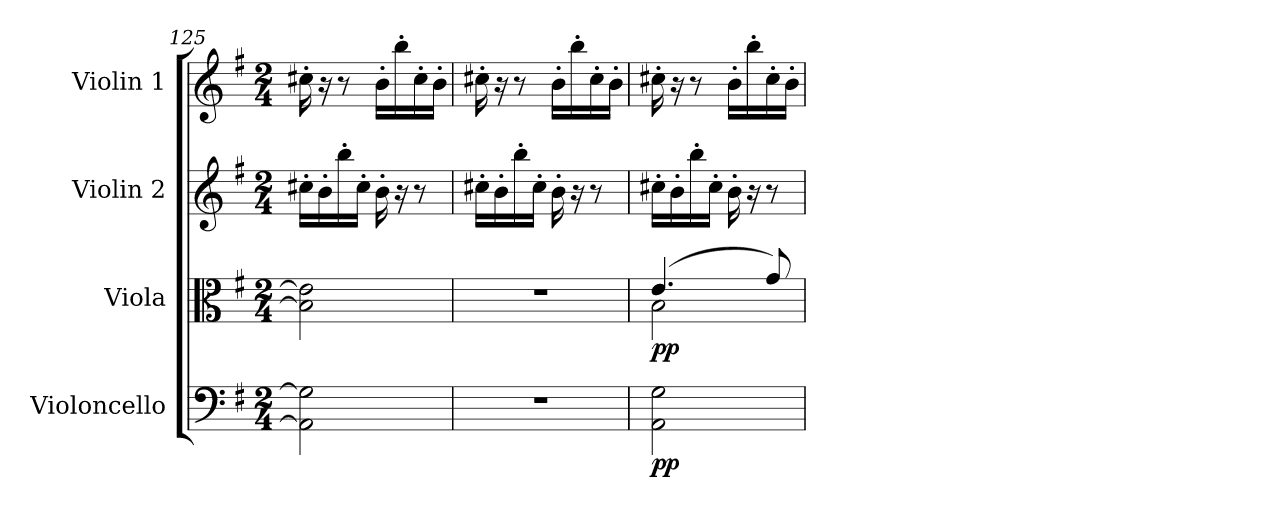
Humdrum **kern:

**kern	**dynam	**kern	**dynam	**kern	**kern
*part4	*part4	*part3	*part3	*part2	*part1
*staff4	*staff4	*staff3	*staff3	*staff2	*staff1
*I"Violoncello	*	*I"Viola	*	*I"Violin 2	*I"Violin 1
*I'Vc	*	*I'Vla	*	*I'Vln	*I'Vln
*clefF4	*	*clefC3	*	*clefG2	*clefG2
*k[f#]	*	*k[f#]	*	*k[f#]	*k[f#]
*M2/4	*	*M2/4	*	*M2/4	*M2/4
=125	=125	=125	=125	=125	=125
2AA\] 2G\]	.	2B\] 2e\]	.	16cc#X'\LL	16cc#X'\
.	.	.	.	16b'\	16r
.	.	.	.	16bb'\	8r
.	.	.	.	16cc#'\JJ	.
.	.	.	.	16b'\	16b'\LL
.	.	.	.	16r	16bb'\
.	.	.	.	8r	16cc#'\
.	.	.	.	.	16b'\JJ
=126	=126	=126	=126	=126	=126
2r	.	2r	.	16cc#X'\LL	16cc#X'\
.	.	.	.	16b'\	16r
.	.	.	.	16bb'\	8r
.	.	.	.	16cc#'\JJ	.
.	.	.	.	16b'\	16b'\LL
.	.	.	.	16r	16bb'\
.	.	.	.	8r	16cc#'\
.	.	.	.	.	16b'\JJ
=127	=127	=127	=127	=127	=127
*	*	*^	*	*	*
!	!LO:DY:b	!	!	!LO:DY:b	!	!
2AA\ 2G\	pp	(4.e/	2B\	pp	16cc#X'\LL	16cc#X'\
.	.	.	.	.	16b'\	16r
.	.	.	.	.	16bb'\	8r
.	.	.	.	.	16cc#'\JJ	.
.	.	.	.	.	16b'\	16b'\LL
.	.	.	.	.	16r	16bb'\
.	.	8g/)	.	.	8r	16cc#'\
.	.	.	.	.	.	16b'\JJ
*	*	*v	*v	*	*	*
=	=	=	=	=	=
*-	*-	*-	*-	*-	*-
